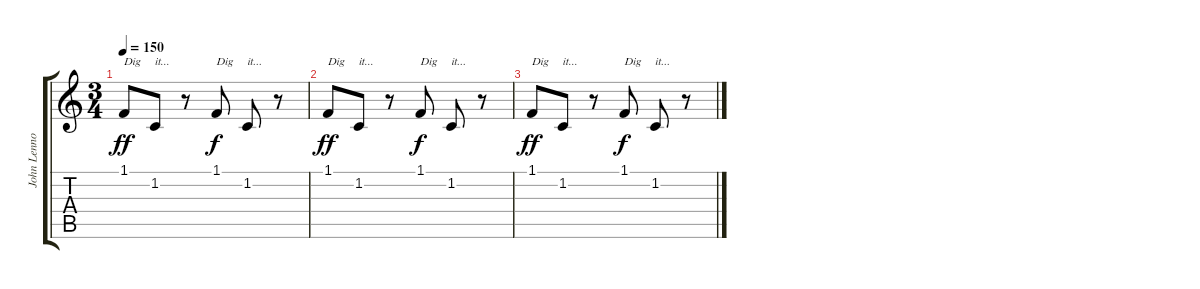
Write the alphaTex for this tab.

\track ("John Lennon" "John Lenno") {instrument tenorsax}
\staff {score tabs}
\tuning (E4 B3 G3 D3 A2 E2) {hide}
\ts (3 4)
\tempo 150
\clef g2
\ks c
1.1.8{txt "Dig" dy ff} 1.2.8{txt "it..."} r.8 1.1.8{txt "Dig" dy f} 1.2.8{txt "it..."} r.8 |
1.1.8{txt "Dig" dy ff} 1.2.8{txt "it..."} r.8 1.1.8{txt "Dig" dy f} 1.2.8{txt "it..."} r.8 |
1.1.8{txt "Dig" dy ff} 1.2.8{txt "it..."} r.8 1.1.8{txt "Dig" dy f} 1.2.8{txt "it..."} r.8
